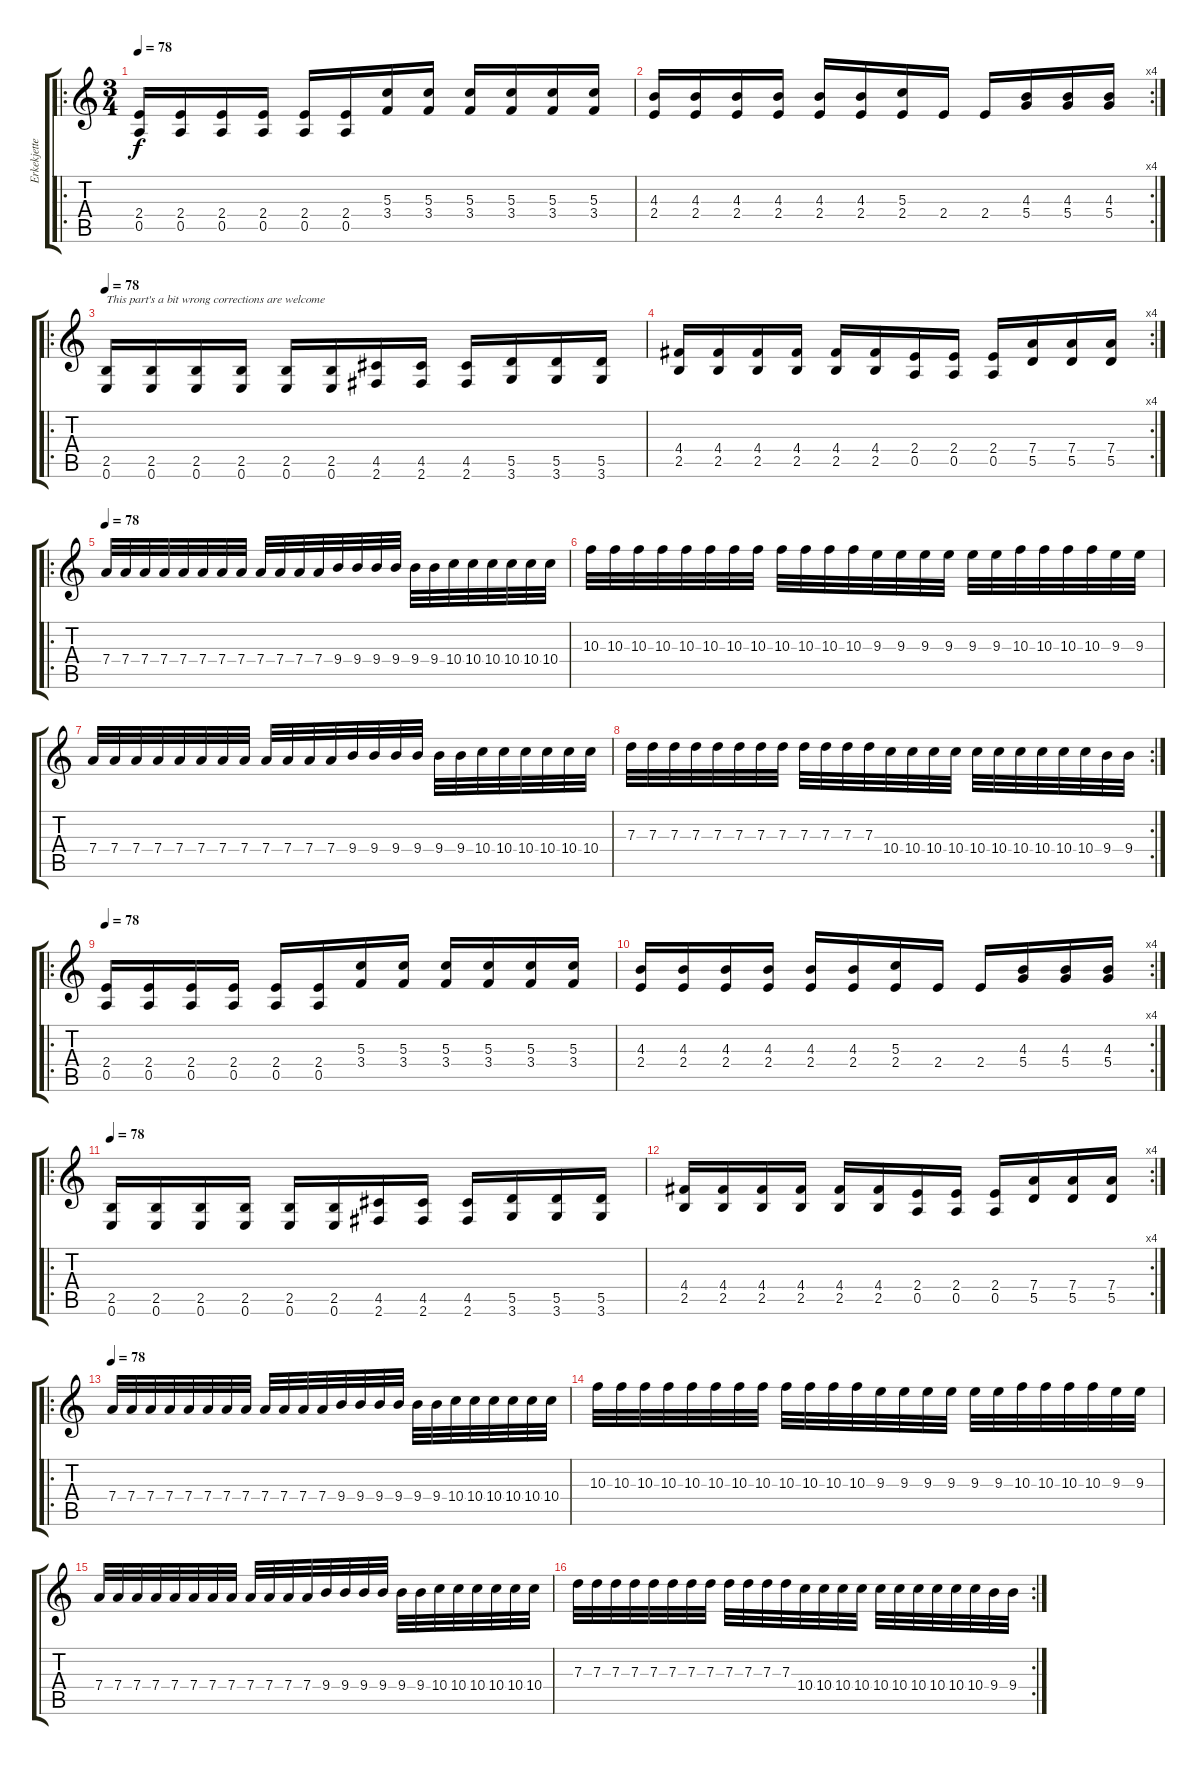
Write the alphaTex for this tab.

\track ("Erkekjetter Silenoz" "Erkekjette") {instrument overdrivenguitar}
\staff {score tabs}
\tuning (E4 B3 G3 D3 A2 E2) {hide}
\ro
\ts (3 4)
\tempo 78
\clef g2
\ks c
(2.4 0.5).16{dy f} (2.4 0.5).16 (2.4 0.5).16 (2.4 0.5).16 (2.4 0.5).16 (2.4 0.5).16 (5.3 3.4).16 (5.3 3.4).16 (5.3 3.4).16 (5.3 3.4).16 (5.3 3.4).16 (5.3 3.4).16 |
\rc 4
(4.3 2.4).16 (4.3 2.4).16 (4.3 2.4).16 (4.3 2.4).16 (4.3 2.4).16 (4.3 2.4).16 (5.3 2.4).16 2.4.16 2.4.16 (4.3 5.4).16 (4.3 5.4).16 (4.3 5.4).16 |
\ro
\tempo 78
(2.5 0.6).16{txt "This part's a bit wrong corrections are welcome"} (2.5 0.6).16 (2.5 0.6).16 (2.5 0.6).16 (2.5 0.6).16 (2.5 0.6).16 (4.5 2.6).16 (4.5 2.6).16 (4.5 2.6).16 (5.5 3.6).16 (5.5 3.6).16 (5.5 3.6).16 |
\rc 4
(4.4 2.5).16 (4.4 2.5).16 (4.4 2.5).16 (4.4 2.5).16 (4.4 2.5).16 (4.4 2.5).16 (2.4 0.5).16 (2.4 0.5).16 (2.4 0.5).16 (7.4 5.5).16 (7.4 5.5).16 (7.4 5.5).16 |
\ro
\tempo 78
7.4.32 7.4.32 7.4.32 7.4.32 7.4.32 7.4.32 7.4.32 7.4.32 7.4.32 7.4.32 7.4.32 7.4.32 9.4.32 9.4.32 9.4.32 9.4.32 9.4.32 9.4.32 10.4.32 10.4.32 10.4.32 10.4.32 10.4.32 10.4.32 |
10.3.32 10.3.32 10.3.32 10.3.32 10.3.32 10.3.32 10.3.32 10.3.32 10.3.32 10.3.32 10.3.32 10.3.32 9.3.32 9.3.32 9.3.32 9.3.32 9.3.32 9.3.32 10.3.32 10.3.32 10.3.32 10.3.32 9.3.32 9.3.32 |
7.4.32 7.4.32 7.4.32 7.4.32 7.4.32 7.4.32 7.4.32 7.4.32 7.4.32 7.4.32 7.4.32 7.4.32 9.4.32 9.4.32 9.4.32 9.4.32 9.4.32 9.4.32 10.4.32 10.4.32 10.4.32 10.4.32 10.4.32 10.4.32 |
\rc 2
7.3.32 7.3.32 7.3.32 7.3.32 7.3.32 7.3.32 7.3.32 7.3.32 7.3.32 7.3.32 7.3.32 7.3.32 10.4.32 10.4.32 10.4.32 10.4.32 10.4.32 10.4.32 10.4.32 10.4.32 10.4.32 10.4.32 9.4.32 9.4.32 |
\ro
\tempo 78
(2.4 0.5).16 (2.4 0.5).16 (2.4 0.5).16 (2.4 0.5).16 (2.4 0.5).16 (2.4 0.5).16 (5.3 3.4).16 (5.3 3.4).16 (5.3 3.4).16 (5.3 3.4).16 (5.3 3.4).16 (5.3 3.4).16 |
\rc 4
(4.3 2.4).16 (4.3 2.4).16 (4.3 2.4).16 (4.3 2.4).16 (4.3 2.4).16 (4.3 2.4).16 (5.3 2.4).16 2.4.16 2.4.16 (4.3 5.4).16 (4.3 5.4).16 (4.3 5.4).16 |
\ro
\tempo 78
(2.5 0.6).16 (2.5 0.6).16 (2.5 0.6).16 (2.5 0.6).16 (2.5 0.6).16 (2.5 0.6).16 (4.5 2.6).16 (4.5 2.6).16 (4.5 2.6).16 (5.5 3.6).16 (5.5 3.6).16 (5.5 3.6).16 |
\rc 4
(4.4 2.5).16 (4.4 2.5).16 (4.4 2.5).16 (4.4 2.5).16 (4.4 2.5).16 (4.4 2.5).16 (2.4 0.5).16 (2.4 0.5).16 (2.4 0.5).16 (7.4 5.5).16 (7.4 5.5).16 (7.4 5.5).16 |
\ro
\tempo 78
7.4.32 7.4.32 7.4.32 7.4.32 7.4.32 7.4.32 7.4.32 7.4.32 7.4.32 7.4.32 7.4.32 7.4.32 9.4.32 9.4.32 9.4.32 9.4.32 9.4.32 9.4.32 10.4.32 10.4.32 10.4.32 10.4.32 10.4.32 10.4.32 |
10.3.32 10.3.32 10.3.32 10.3.32 10.3.32 10.3.32 10.3.32 10.3.32 10.3.32 10.3.32 10.3.32 10.3.32 9.3.32 9.3.32 9.3.32 9.3.32 9.3.32 9.3.32 10.3.32 10.3.32 10.3.32 10.3.32 9.3.32 9.3.32 |
7.4.32 7.4.32 7.4.32 7.4.32 7.4.32 7.4.32 7.4.32 7.4.32 7.4.32 7.4.32 7.4.32 7.4.32 9.4.32 9.4.32 9.4.32 9.4.32 9.4.32 9.4.32 10.4.32 10.4.32 10.4.32 10.4.32 10.4.32 10.4.32 |
\rc 2
7.3.32 7.3.32 7.3.32 7.3.32 7.3.32 7.3.32 7.3.32 7.3.32 7.3.32 7.3.32 7.3.32 7.3.32 10.4.32 10.4.32 10.4.32 10.4.32 10.4.32 10.4.32 10.4.32 10.4.32 10.4.32 10.4.32 9.4.32 9.4.32
